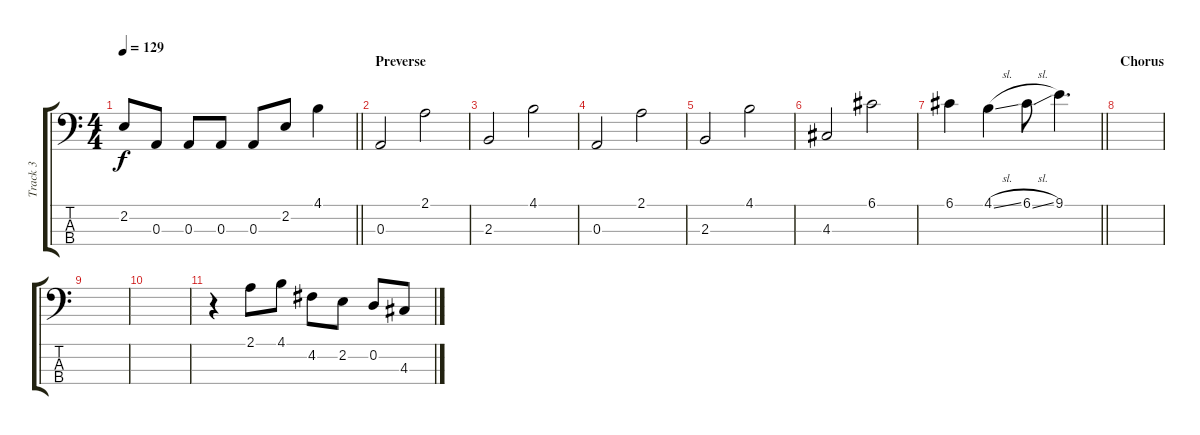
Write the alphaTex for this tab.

\track ("Track 3" "Track 3") {instrument electricbassfinger}
\staff {score tabs}
\tuning (G2 D2 A1 E1) {hide}
\ts (4 4)
\tempo 129
\clef f4
\barLineRight lightlight
\ks c
2.2.8{dy f} 0.3.8 0.3.8 0.3.8 0.3.8 2.2.8 4.1.4 |
\section ("" "Preverse")
0.3.2 2.1.2 |
2.3.2 4.1.2 |
0.3.2 2.1.2 |
2.3.2 4.1.2 |
4.3.2 6.1.2 |
\barLineRight lightlight
6.1.4 4.1{sl}.4 6.1{sl}.8 9.1.4{d} |
\section ("" "Chorus")
|
|
|
r.4 2.1.8 4.1.8 4.2.8 2.2.8 0.2.8 4.3.8
